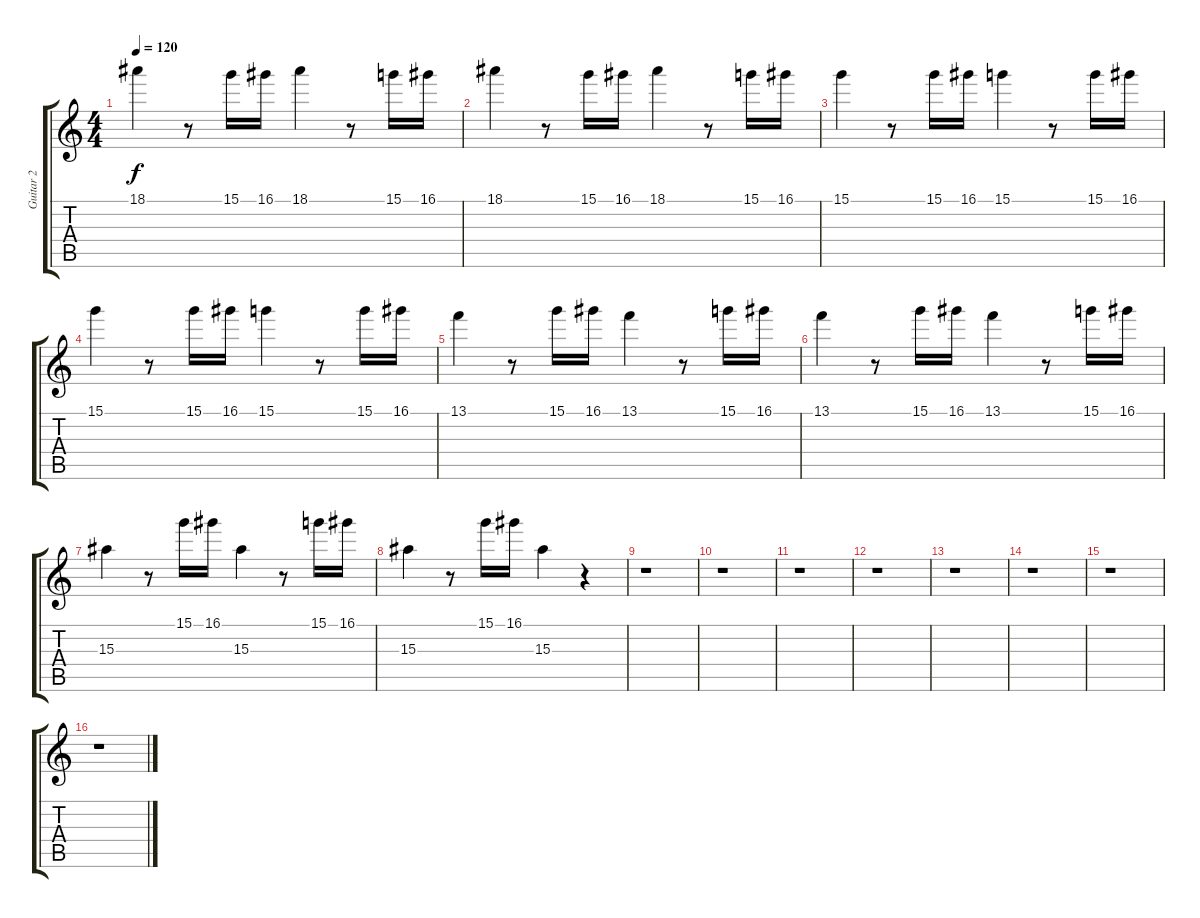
\track ("Guitar 2" "Guitar 2") {instrument distortionguitar}
\staff {score tabs}
\tuning (E4 B3 G3 D3 A2 E2) {hide}
\ts (4 4)
\tempo 120
\clef g2
\ks c
18.1.4{dy f} r.8 15.1.16 16.1.16 18.1.4 r.8 15.1.16 16.1.16 |
18.1.4 r.8 15.1.16 16.1.16 18.1.4 r.8 15.1.16 16.1.16 |
15.1.4 r.8 15.1.16 16.1.16 15.1.4 r.8 15.1.16 16.1.16 |
15.1.4 r.8 15.1.16 16.1.16 15.1.4 r.8 15.1.16 16.1.16 |
13.1.4 r.8 15.1.16 16.1.16 13.1.4 r.8 15.1.16 16.1.16 |
13.1.4 r.8 15.1.16 16.1.16 13.1.4 r.8 15.1.16 16.1.16 |
15.3.4 r.8 15.1.16 16.1.16 15.3.4 r.8 15.1.16 16.1.16 |
15.3.4 r.8 15.1.16 16.1.16 15.3.4 r.4 |
r.1 |
r.1 |
r.1 |
r.1 |
r.1 |
r.1 |
r.1 |
r.1
